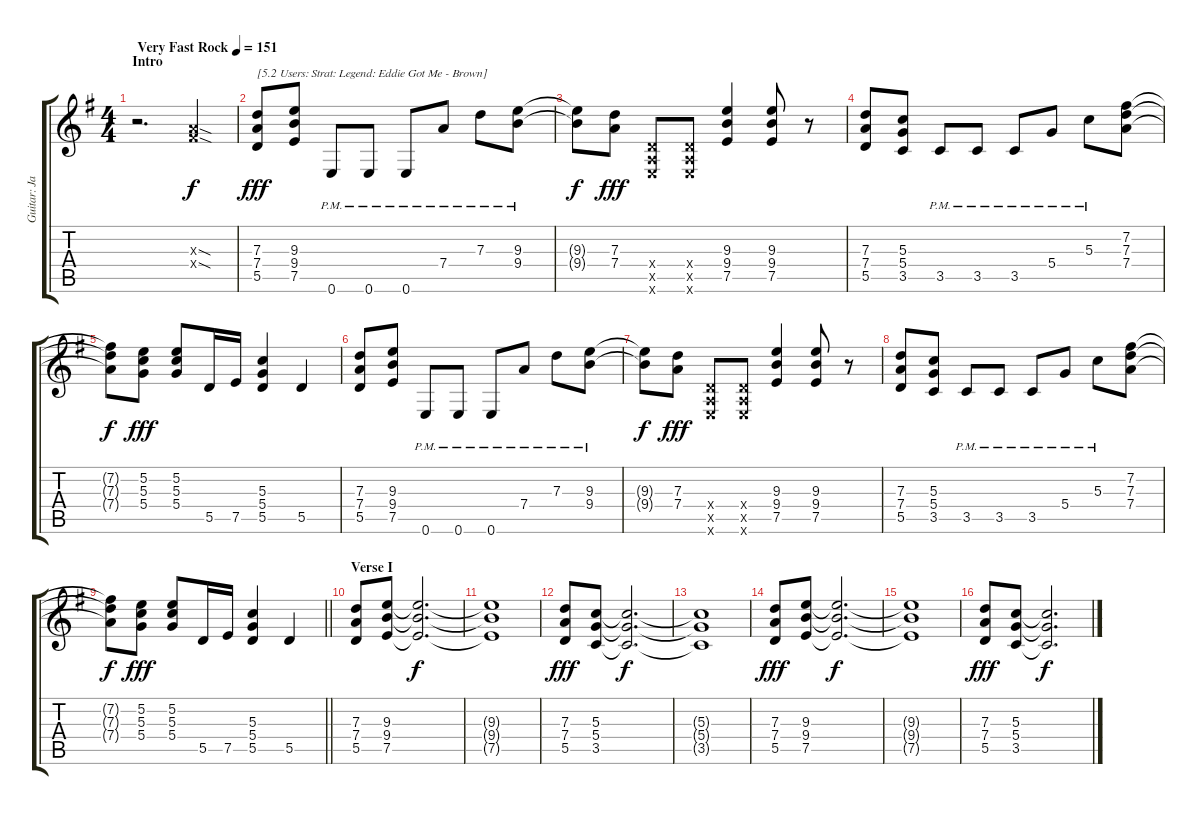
\track ("Guitar: Jake I" "Guitar: Ja") {instrument overdrivenguitar}
\staff {score tabs}
\tuning (E4 B3 G3 D3 A2 E2) {hide}
\ts (4 4)
\section ("" "Intro")
\tempo (151 "Very Fast Rock")
\clef g2
\ks g
r.2{d dy f instrument overdrivenguitar} (2.3{sod x} 4.4{sod x}).4 |
(7.3 7.4 5.5).8{txt "[5.2 Users: Strat: Legend: Eddie Got Me - Brown]" dy fff} (9.3 9.4 7.5).8 0.6{pm}.8 0.6{pm}.8 0.6{pm}.8 7.4{pm}.8 7.3{pm}.8 (9.3{pm} 9.4{pm}).8 |
(9.3{t} 9.4{t}).8{dy f} (7.3 7.4).8{dy fff} (0.4{x} 0.5{x} 0.6{x}).8 (0.4{x} 0.5{x} 0.6{x}).8 (9.3 9.4 7.5).4 (9.3 9.4 7.5).8 r.8 |
(7.3 7.4 5.5).8 (5.3 5.4 3.5).8 3.5{pm}.8 3.5{pm}.8 3.5{pm}.8 5.4{pm}.8 5.3{pm}.8 (7.2 7.3 7.4).8 |
(7.2{t} 7.3{t} 7.4{t}).8{dy f} (5.2 5.3 5.4).8{dy fff} (5.2 5.3 5.4).8 5.5.16 7.5.16 (5.3 5.4 5.5).4 5.5.4 |
(7.3 7.4 5.5).8 (9.3 9.4 7.5).8 0.6{pm}.8 0.6{pm}.8 0.6{pm}.8 7.4{pm}.8 7.3{pm}.8 (9.3{pm} 9.4{pm}).8 |
(9.3{t} 9.4{t}).8{dy f} (7.3 7.4).8{dy fff} (0.4{x} 0.5{x} 0.6{x}).8 (0.4{x} 0.5{x} 0.6{x}).8 (9.3 9.4 7.5).4 (9.3 9.4 7.5).8 r.8 |
(7.3 7.4 5.5).8 (5.3 5.4 3.5).8 3.5{pm}.8 3.5{pm}.8 3.5{pm}.8 5.4{pm}.8 5.3{pm}.8 (7.2 7.3 7.4).8 |
\barLineRight lightlight
(7.2{t} 7.3{t} 7.4{t}).8{dy f} (5.2 5.3 5.4).8{dy fff} (5.2 5.3 5.4).8 5.5.16 7.5.16 (5.3 5.4 5.5).4 5.5.4 |
\section ("" "Verse I")
(7.3 7.4 5.5).8 (9.3 9.4 7.5).8 (9.3{t} 9.4{t} 7.5{t}).2{d dy f} |
(9.3{t} 9.4{t} 7.5{t}).1 |
(7.3 7.4 5.5).8{dy fff} (5.3 5.4 3.5).8 (5.3{t} 5.4{t} 3.5{t}).2{d dy f} |
(5.3{t} 5.4{t} 3.5{t}).1 |
(7.3 7.4 5.5).8{dy fff} (9.3 9.4 7.5).8 (9.3{t} 9.4{t} 7.5{t}).2{d dy f} |
(9.3{t} 9.4{t} 7.5{t}).1 |
(7.3 7.4 5.5).8{dy fff} (5.3 5.4 3.5).8 (5.3{t} 5.4{t} 3.5{t}).2{d dy f}
